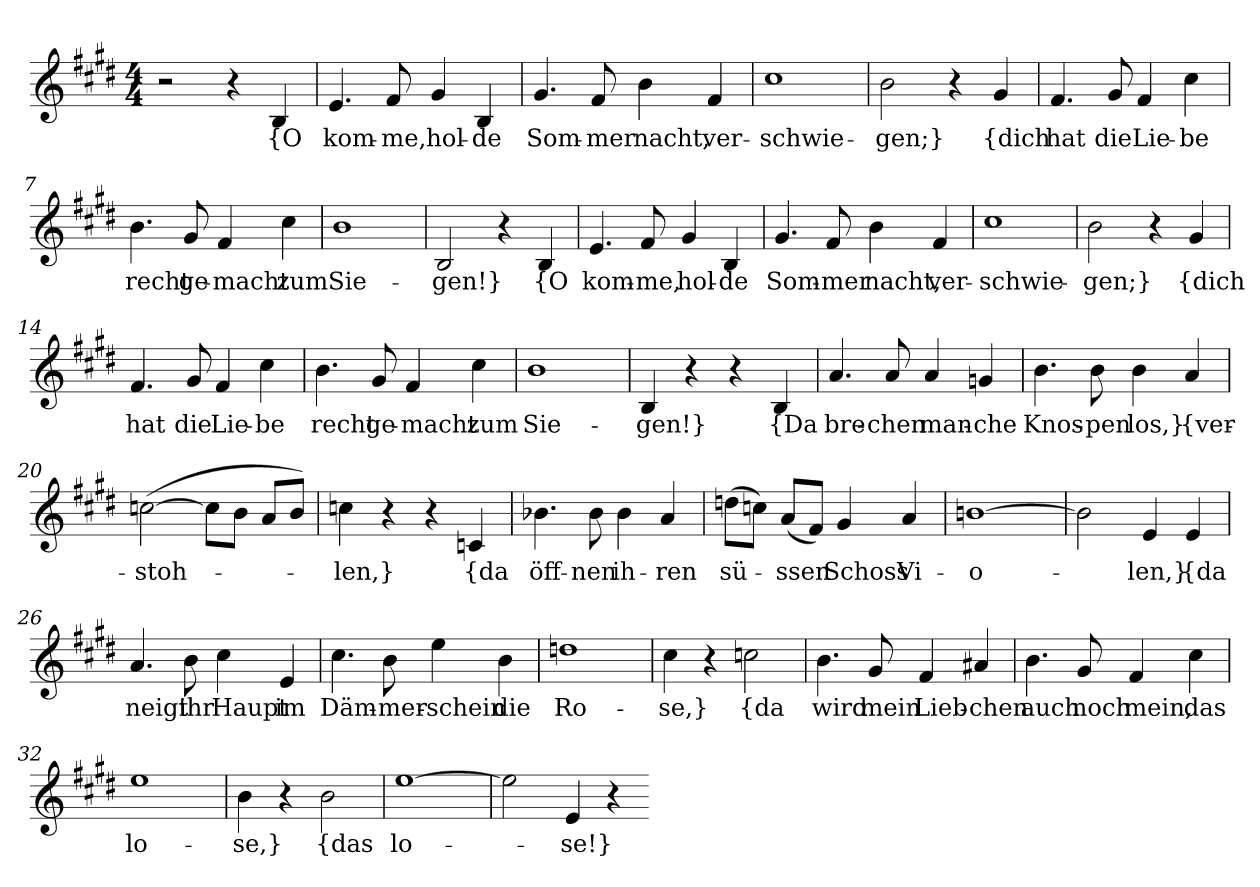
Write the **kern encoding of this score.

**kern	**text
*part1	*part1
*staff1	*staff1
*clefG2	*
*k[f#c#g#d#]	*
*M4/4	*
=1	=1
2r	.
4r	.
4B	{O
=2	=2
4.e	kom-
8f#	-me,
4g#	hol-
4B	-de
=3	=3
4.g#	Som-
8f#	-mer
4b	nacht,
4f#	ver-
=4	=4
1cc#	-schwie-
=5	=5
2b	-gen;}
4r	.
4g#	{dich
=6	=6
4.f#	hat
8g#	die
4f#	Lie-
4cc#	-be
=7	=7
4.b	recht
8g#	ge-
4f#	-macht
4cc#	zum
=8	=8
1b	Sie-
=9	=9
2B	-gen!}
4r	.
4B	{O
=10	=10
4.e	kom-
8f#	-me,
4g#	hol-
4B	-de
=11	=11
4.g#	Som-
8f#	-mer
4b	nacht,
4f#	ver-
=12	=12
1cc#	-schwie-
=13	=13
2b	-gen;}
4r	.
4g#	{dich
=14	=14
4.f#	hat
8g#	die
4f#	Lie-
4cc#	-be
=15	=15
4.b	recht
8g#	ge-
4f#	-macht
4cc#	zum
=16	=16
1b	Sie-
=17	=17
4B	-gen!}
4r	.
4r	.
4B	{Da
=18	=18
4.a	bre-
8a	-chen
4a	man-
4gn	-che
=19	=19
4.b	Knos-
8b	-pen
4b	los,}
4a	{ver-
=20	=20
([2ccn	-stoh-
8cc\L]	.
8b\J	.
8a/L	.
8b/J)	.
=21	=21
4ccn	-len,}
4r	.
4r	.
4cn	{da
=22	=22
4.b-X	öff-
8b-	-nen
4b-	ih-
4a	-ren
=23	=23
(8ddn\L	sü-
8ccn\J)	.
(8a/L	-ssen
8f#/J)	.
4g#	Schoss
4a	Vi-
=24	=24
[1bn	-o-
=25	=25
2b]	.
4e	-len,}
4e	{da
=26	=26
4.a	neigt
8b	ihr
4cc#	Haupt
4e	im
=27	=27
4.cc#	Däm-
8b	-mer-
4ee	schein
4b	die
=28	=28
1ddn	Ro-
=29	=29
4cc#	-se,}
4r	.
2ccn	{da
=30	=30
4.b	wird
8g#	mein
4f#	Lieb-
4a#X	-chen
=31	=31
4.b	auch
8g#	noch
4f#	mein,
4cc#	das
=32	=32
1ee	lo-
=33	=33
4b	-se,}
4r	.
2b	{das
=34	=34
[1ee	lo-
=35	=35
2ee]	.
4e	-se!}
4r	.
=-	=-
*-	*-
